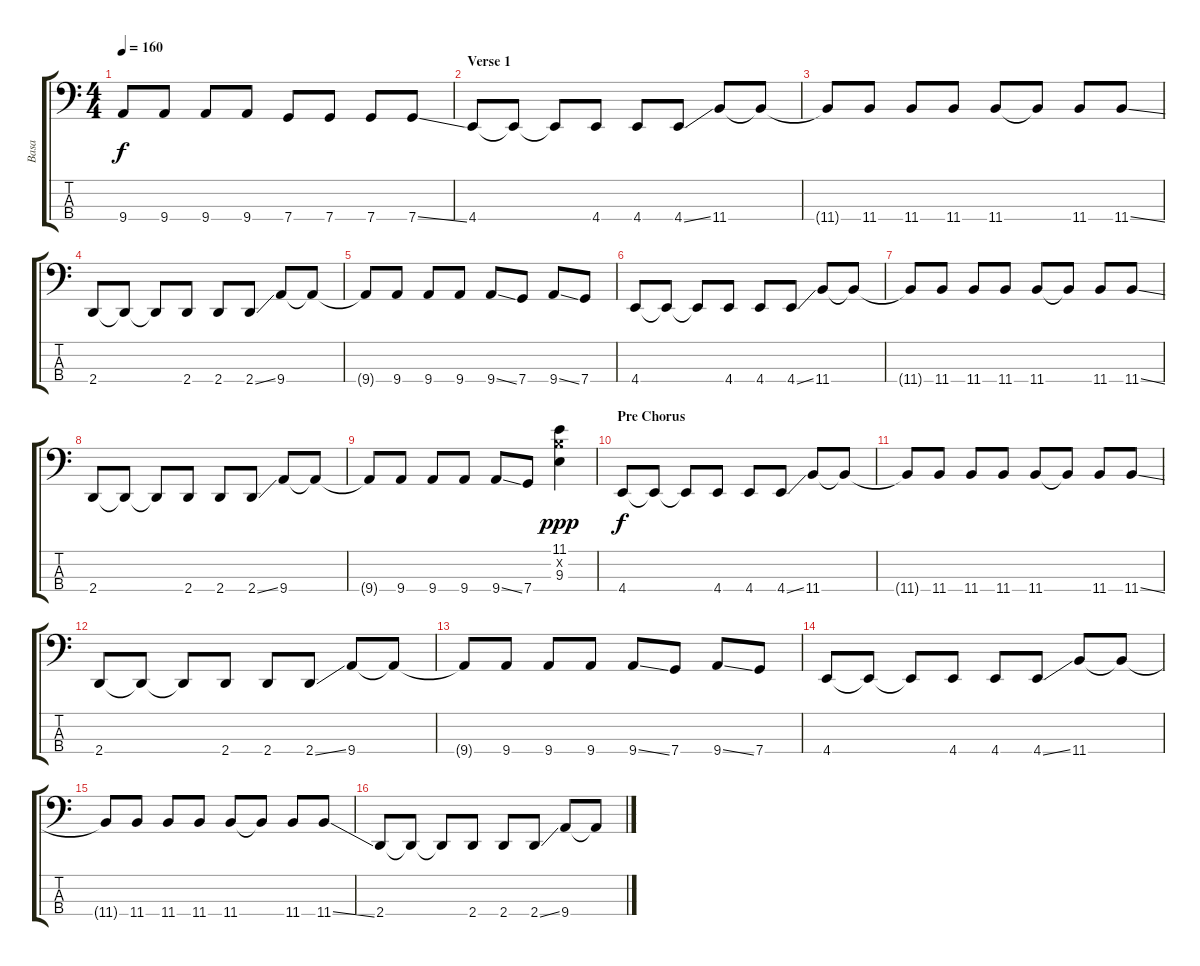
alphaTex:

\track ("Basa" "Basa") {instrument electricbassfinger}
\staff {score tabs}
\tuning (F2 C2 G1 C1) {hide}
\ts (4 4)
\tempo 160
\clef f4
\ks c
9.4{t}.8{dy f} 9.4.8 9.4.8 9.4.8 7.4.8 7.4.8 7.4.8 7.4{ss}.8 |
\section ("" "Verse 1")
4.4.8 4.4{t}.8 4.4{t}.8 4.4.8 4.4.8 4.4{ss}.8 11.4.8 11.4{t}.8 |
11.4{t}.8 11.4.8 11.4.8 11.4.8 11.4.8 11.4{t}.8 11.4.8 11.4{ss}.8 |
2.4.8 2.4{t}.8 2.4{t}.8 2.4.8 2.4.8 2.4{ss}.8 9.4.8 9.4{t}.8 |
9.4{t}.8 9.4.8 9.4.8 9.4.8 9.4{ss}.8 7.4.8 9.4{ss}.8 7.4.8 |
4.4.8 4.4{t}.8 4.4{t}.8 4.4.8 4.4.8 4.4{ss}.8 11.4.8 11.4{t}.8 |
11.4{t}.8 11.4.8 11.4.8 11.4.8 11.4.8 11.4{t}.8 11.4.8 11.4{ss}.8 |
2.4.8 2.4{t}.8 2.4{t}.8 2.4.8 2.4.8 2.4{ss}.8 9.4.8 9.4{t}.8 |
9.4{t}.8 9.4.8 9.4.8 9.4.8 9.4{ss}.8 7.4.8 (11.1 11.2{x} 9.3).4{dy ppp} |
\section ("" "Pre Chorus")
4.4.8{dy f} 4.4{t}.8 4.4{t}.8 4.4.8 4.4.8 4.4{ss}.8 11.4.8 11.4{t}.8 |
11.4{t}.8 11.4.8 11.4.8 11.4.8 11.4.8 11.4{t}.8 11.4.8 11.4{ss}.8 |
2.4.8 2.4{t}.8 2.4{t}.8 2.4.8 2.4.8 2.4{ss}.8 9.4.8 9.4{t}.8 |
9.4{t}.8 9.4.8 9.4.8 9.4.8 9.4{ss}.8 7.4.8 9.4{ss}.8 7.4.8 |
4.4.8 4.4{t}.8 4.4{t}.8 4.4.8 4.4.8 4.4{ss}.8 11.4.8 11.4{t}.8 |
11.4{t}.8 11.4.8 11.4.8 11.4.8 11.4.8 11.4{t}.8 11.4.8 11.4{ss}.8 |
2.4.8 2.4{t}.8 2.4{t}.8 2.4.8 2.4.8 2.4{ss}.8 9.4.8 9.4{t}.8
